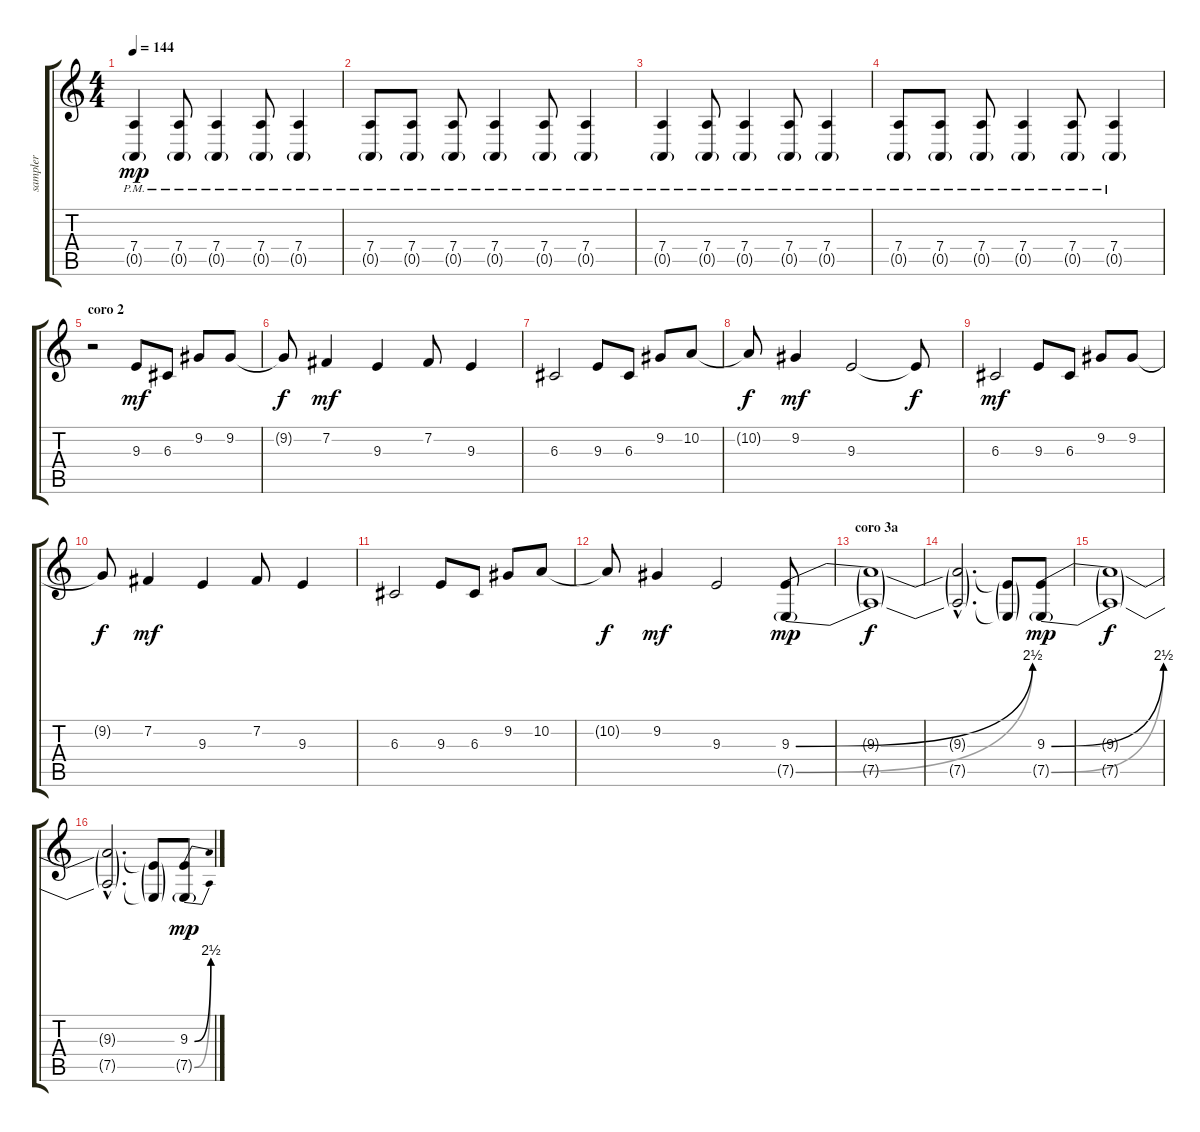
\track ("sampler" "sampler") {instrument lead2sawtooth}
\staff {score tabs}
\tuning (E4 B3 G3 D3 A2 E2) {hide}
\ts (4 4)
\tempo 144
\clef g2
\ks c
(7.4{pm} 0.5{g pm}).4{dy mp} (7.4{pm} 0.5{g pm}).8 (7.4{pm} 0.5{g pm}).4 (7.4{pm} 0.5{g pm}).8 (7.4{pm} 0.5{g pm}).4 |
(7.4{pm} 0.5{g pm}).8 (7.4{pm} 0.5{g pm}).8 (7.4{pm} 0.5{g pm}).8 (7.4{pm} 0.5{g pm}).4 (7.4{pm} 0.5{g pm}).8 (7.4{pm} 0.5{g pm}).4 |
(7.4{pm} 0.5{g pm}).4 (7.4{pm} 0.5{g pm}).8 (7.4{pm} 0.5{g pm}).4 (7.4{pm} 0.5{g pm}).8 (7.4{pm} 0.5{g pm}).4 |
(7.4{pm} 0.5{g pm}).8 (7.4{pm} 0.5{g pm}).8 (7.4{pm} 0.5{g pm}).8 (7.4{pm} 0.5{g pm}).4 (7.4{pm} 0.5{g pm}).8 (7.4{pm} 0.5{g pm}).4 |
\section ("" "coro 2")
r.2{balance 0} 9.3.8{dy mf} 6.3.8 9.2.8 9.2.8 |
9.2{t}.8{dy f} 7.2.4{dy mf} 9.3.4 7.2.8 9.3.4 |
6.3.2 9.3.8 6.3.8 9.2.8 10.2.8 |
10.2{t}.8{dy f} 9.2.4{dy mf} 9.3.2 9.3{t}.8{dy f} |
6.3.2{dy mf} 9.3.8 6.3.8 9.2.8 9.2.8 |
9.2{t}.8{dy f} 7.2.4{dy mf} 9.3.4 7.2.8 9.3.4 |
6.3.2 9.3.8 6.3.8 9.2.8 10.2.8 |
10.2{t}.8{dy f} 9.2.4{dy mf} 9.3.2 (9.3{be (bend 0 0 60 10)} 7.5{be (bend 0 0 60 10) g}).8{dy mp} |
\section ("" "coro 3a")
(9.3{t} 7.5{t}).1{dy f} |
(9.3{hac t} 7.5{hac t}).2{d} (9.3{t} 7.5{t}).8 (9.3{be (bend 0 0 60 10)} 7.5{be (bend 0 0 60 10) g}).8{dy mp} |
(9.3{t} 7.5{t}).1{dy f} |
(9.3{hac t} 7.5{hac t}).2{d} (9.3{t} 7.5{t}).8 (9.3{be (bend 0 0 60 10)} 7.5{be (bend 0 0 60 10) g}).8{dy mp}
